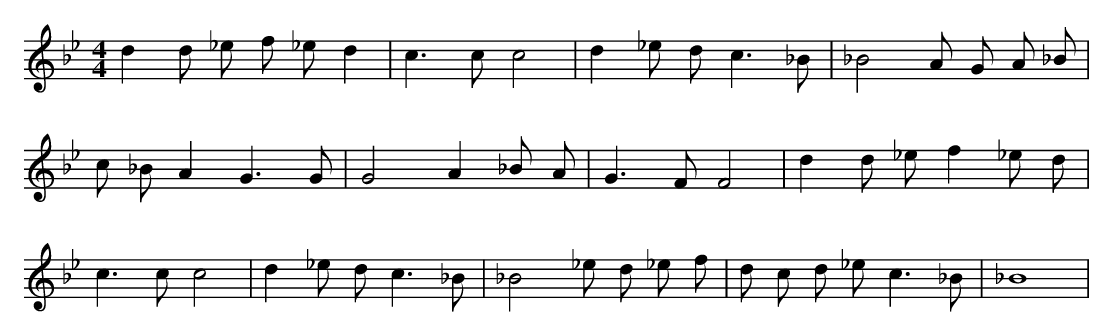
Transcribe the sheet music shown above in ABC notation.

X:1
M:4/4
L:1/8
K:Bb
d2 d _e f _e d2 | c3 c c4 | d2 _e d c3 _B | _B4 A G A _B | c _B A2 G3 G | G4 A2 _B A | G3 F F4 | d2 d _e f2 _e d | c3 c c4 | d2 _e d c3 _B | _B4 _e d _e f | d c d _e c3 _B | _B8 |
